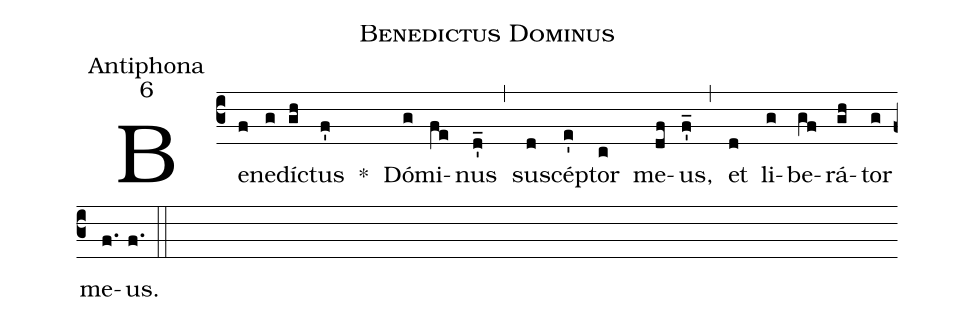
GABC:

name:Benedictus Dominus;
office-part:Antiphona;
mode:6;
%%
(c3) Be(f)ne(g)díc(gh)tus(f') {*}( ) Dó(g)mi(fe)nus(d'_) (,) sus(d)cép(e')tor(c) me(df)us,(f'_) (,) et(d) li(g)be(gf)rá(gh)tor(g) me(f.)us.(f.) (::)
